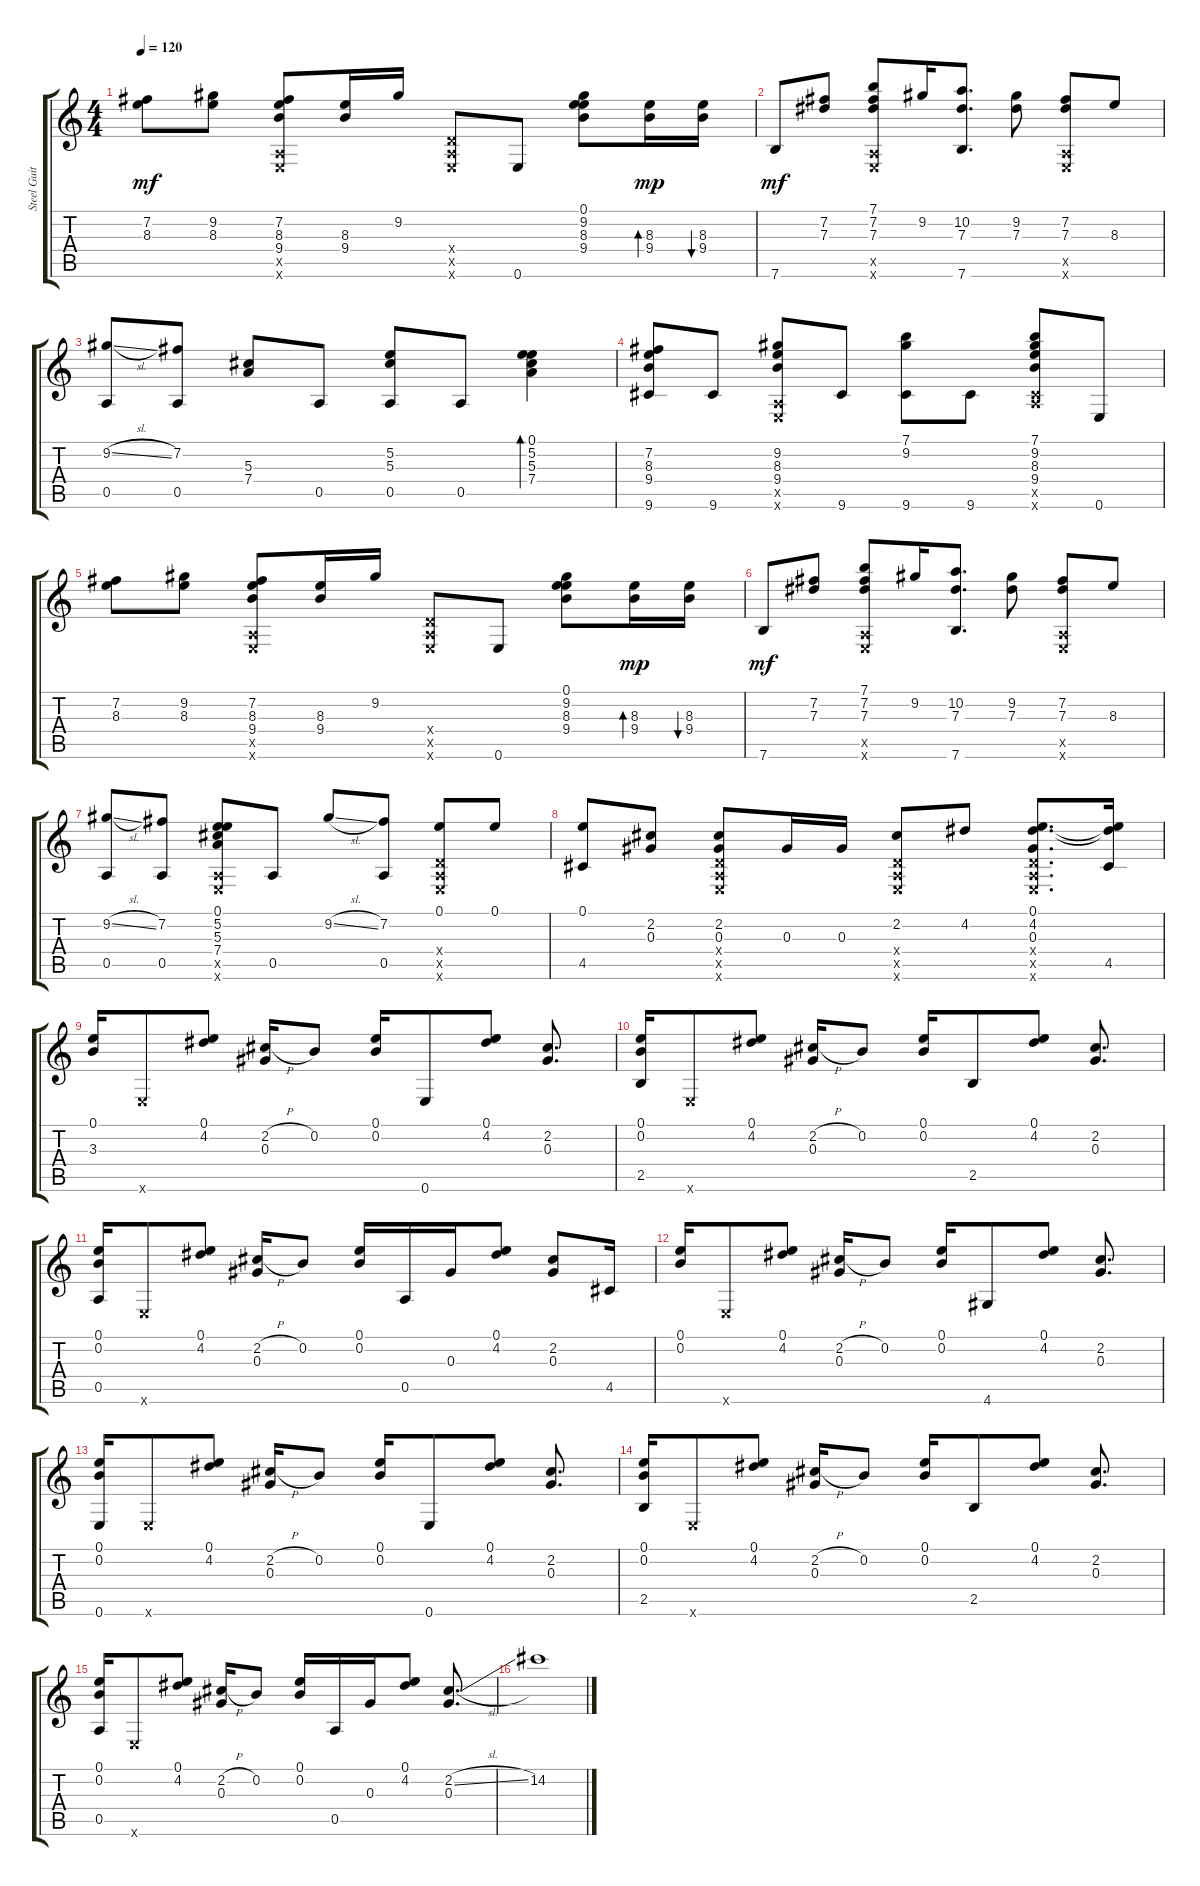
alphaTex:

\track ("Steel Guitar" "Steel Guit") {instrument acousticguitarsteel}
\staff {score tabs}
\tuning (E4 B3 Ab3 D3 A2 E2) {hide}
\ts (4 4)
\tempo 120
\clef g2
\ks c
(7.2 8.3).8{dy mf} (9.2 8.3).8 (7.2 8.3 9.4 0.5{x} 0.6{x}).8 (8.3 9.4).16 9.2.16 (0.4{x} 0.5{x} 0.6{x}).8 0.6.8 (0.1 9.2 8.3 9.4).8 (8.3 9.4).16{bd 30 dy mp} (8.3 9.4).16{bu 30} |
7.6.8{dy mf} (7.2 7.3).8 (7.1 7.2 7.3 0.5{x} 0.6{x}).8 9.2.16 (10.2 7.3 7.6).8{d} (9.2 7.3).8 (7.2 7.3 0.5{x} 0.6{x}).8 8.3.8 |
(9.2{sl} 0.5).8 (7.2 0.5).8 (5.3 7.4).8 0.5.8 (5.2 5.3 0.5).8 0.5.8 (0.1 5.2 5.3 7.4).4{bd 120} |
(7.2 8.3 9.4 9.6).8 9.6.8 (9.2 8.3 9.4 0.5{x} 0.6{x}).8 9.6.8 (7.1 9.2 9.6).8 9.6.8 (7.1 9.2 8.3 9.4 0.5{x} 9.6{x}).8 0.6.8 |
(7.2 8.3).8 (9.2 8.3).8 (7.2 8.3 9.4 0.5{x} 0.6{x}).8 (8.3 9.4).16 9.2.16 (0.4{x} 0.5{x} 0.6{x}).8 0.6.8 (0.1 9.2 8.3 9.4).8 (8.3 9.4).16{bd 30 dy mp} (8.3 9.4).16{bu 30} |
7.6.8{dy mf} (7.2 7.3).8 (7.1 7.2 7.3 0.5{x} 0.6{x}).8 9.2.16 (10.2 7.3 7.6).8{d} (9.2 7.3).8 (7.2 7.3 0.5{x} 0.6{x}).8 8.3.8 |
(9.2{sl} 0.5).8 (7.2 0.5).8 (0.1 5.2 5.3 7.4 0.5{x} 0.6{x}).8 0.5.8 9.2{sl}.8 (7.2 0.5).8 (0.1 0.4{x} 0.5{x} 0.6{x}).8 0.1.8 |
(0.1 4.5).8 (2.2 0.3).8 (2.2 0.3 0.4{x} 0.5{x} 0.6{x}).8 0.3.16 0.3.16 (2.2 0.4{x} 0.5{x} 0.6{x}).8 4.2.8 (0.1 4.2 0.3 0.4{x} 0.5{x} 0.6{x}).8{d} (0.1{t} 4.2{t} 4.5).16 |
(0.1 3.3).16 0.6{x}.8 (0.1 4.2).8 (2.2{h} 0.3).16 0.2.8 (0.1 0.2).16 0.6.8 (0.1 4.2).8 (2.2 0.3).8{d} |
(0.1 0.2 2.5).16 0.6{x}.8 (0.1 4.2).8 (2.2{h} 0.3).16 0.2.8 (0.1 0.2).16 2.5.8 (0.1 4.2).8 (2.2 0.3).8{d} |
(0.1 0.2 0.5).16 0.6{x}.8 (0.1 4.2).8 (2.2{h} 0.3).16 0.2.8 (0.1 0.2).16 0.5.16 0.3.16 (0.1 4.2).8 (2.2 0.3).8 4.5.16 |
(0.1 0.2).16 0.6{x}.8 (0.1 4.2).8 (2.2{h} 0.3).16 0.2.8 (0.1 0.2).16 4.6.8 (0.1 4.2).8 (2.2 0.3).8{d} |
(0.1 0.2 0.6).16 0.6{x}.8 (0.1 4.2).8 (2.2{h} 0.3).16 0.2.8 (0.1 0.2).16 0.6.8 (0.1 4.2).8 (2.2 0.3).8{d} |
(0.1 0.2 2.5).16 0.6{x}.8 (0.1 4.2).8 (2.2{h} 0.3).16 0.2.8 (0.1 0.2).16 2.5.8 (0.1 4.2).8 (2.2 0.3).8{d} |
(0.1 0.2 0.5).16 0.6{x}.8 (0.1 4.2).8 (2.2{h} 0.3).16 0.2.8 (0.1 0.2).16 0.5.16 0.3.16 (0.1 4.2).8 (2.2{sl} 0.3).8{d} |
14.2.1
